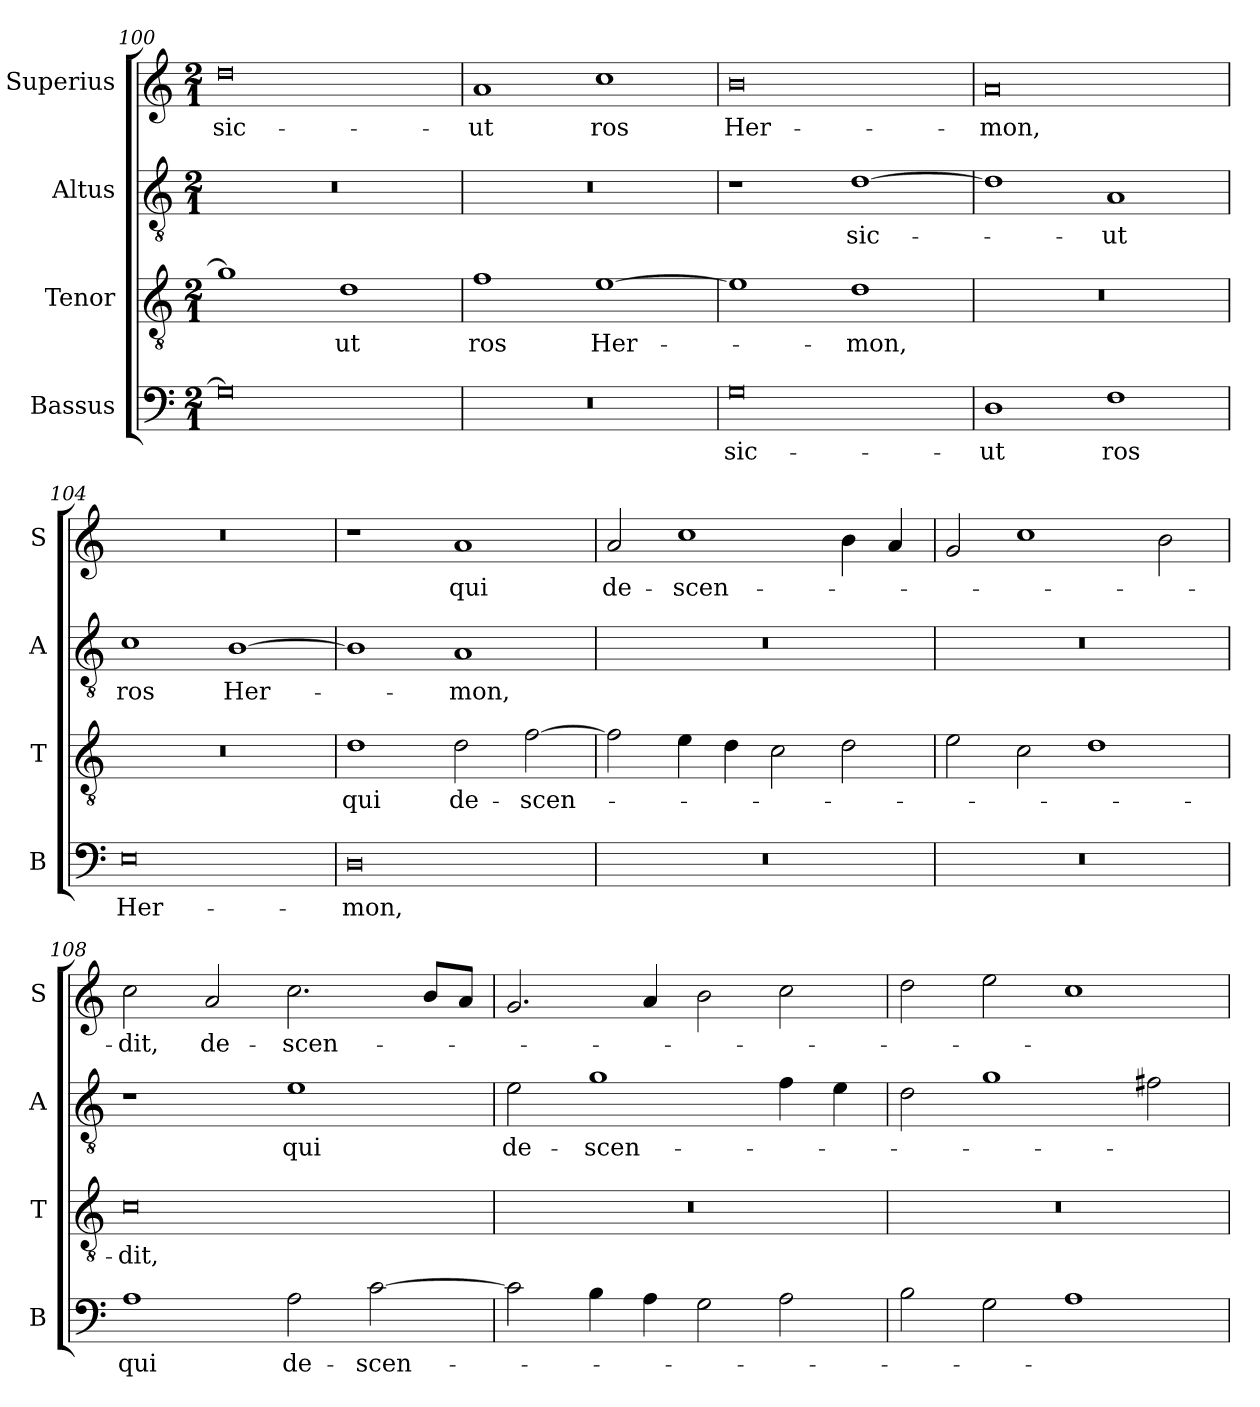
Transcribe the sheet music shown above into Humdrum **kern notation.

**kern	**text	**kern	**text	**kern	**text	**kern	**text
*part4	*part4	*part3	*part3	*part2	*part2	*part1	*part1
*staff4	*staff4	*staff3	*staff3	*staff2	*staff2	*staff1	*staff1
*I"Bassus	*	*I"Tenor	*	*I"Altus	*	*I"Superius	*
*I'B	*	*I'T	*	*I'A	*	*I'S	*
*clefF4	*	*clefGv2	*	*clefGv2	*	*clefG2	*
*k[]	*	*k[]	*	*k[]	*	*k[]	*
*M2/1	*	*M2/1	*	*M2/1	*	*M2/1	*
=100	=100	=100	=100	=100	=100	=100	=100
0G]	.	1g]	.	0r	.	0dd	sic-
.	.	1d	-ut	.	.	.	.
=101	=101	=101	=101	=101	=101	=101	=101
0r	.	1f	ros	0r	.	1a	-ut
.	.	[1e	Her-	.	.	1cc	ros
=102	=102	=102	=102	=102	=102	=102	=102
0G	sic-	1e]	.	1r	.	0b	Her-
.	.	1d	-mon,	[1d	sic-	.	.
=103	=103	=103	=103	=103	=103	=103	=103
1D	-ut	0r	.	1d]	.	0a	-mon,
1F	ros	.	.	1A	-ut	.	.
=104	=104	=104	=104	=104	=104	=104	=104
0E	Her-	0r	.	1c	ros	0r	.
.	.	.	.	[1B	Her-	.	.
=105	=105	=105	=105	=105	=105	=105	=105
0D	-mon,	1d	qui	1B]	.	1r	.
.	.	2d	de-	1A	-mon,	1a	qui
.	.	[2f	-scen-	.	.	.	.
=106	=106	=106	=106	=106	=106	=106	=106
0r	.	2f]	.	0r	.	2a	de-
.	.	4e	.	.	.	1cc	-scen-
.	.	4d	.	.	.	.	.
.	.	2c	.	.	.	.	.
.	.	2d	.	.	.	4b	.
.	.	.	.	.	.	4a	.
=107	=107	=107	=107	=107	=107	=107	=107
0r	.	2e	.	0r	.	2g	.
.	.	2c	.	.	.	1cc	.
.	.	1d	.	.	.	.	.
.	.	.	.	.	.	2b	.
=108	=108	=108	=108	=108	=108	=108	=108
1A	qui	0c	-dit,	1r	.	2cc	-dit,
.	.	.	.	.	.	2a	de-
2A	de-	.	.	1e	qui	2.cc	-scen-
[2c	-scen-	.	.	.	.	.	.
.	.	.	.	.	.	8bL	.
.	.	.	.	.	.	8aJ	.
=109	=109	=109	=109	=109	=109	=109	=109
2c]	.	0r	.	2e	de-	2.g	.
4B	.	.	.	1g	-scen-	.	.
4A	.	.	.	.	.	4a	.
2G	.	.	.	.	.	2b	.
2A	.	.	.	4f	.	2cc	.
.	.	.	.	4e	.	.	.
=110	=110	=110	=110	=110	=110	=110	=110
2B	.	0r	.	2d	.	2dd	.
2G	.	.	.	1g	.	2ee	.
1A	.	.	.	.	.	1cc	.
.	.	.	.	2f#X	.	.	.
=	=	=	=	=	=	=	=
*-	*-	*-	*-	*-	*-	*-	*-
